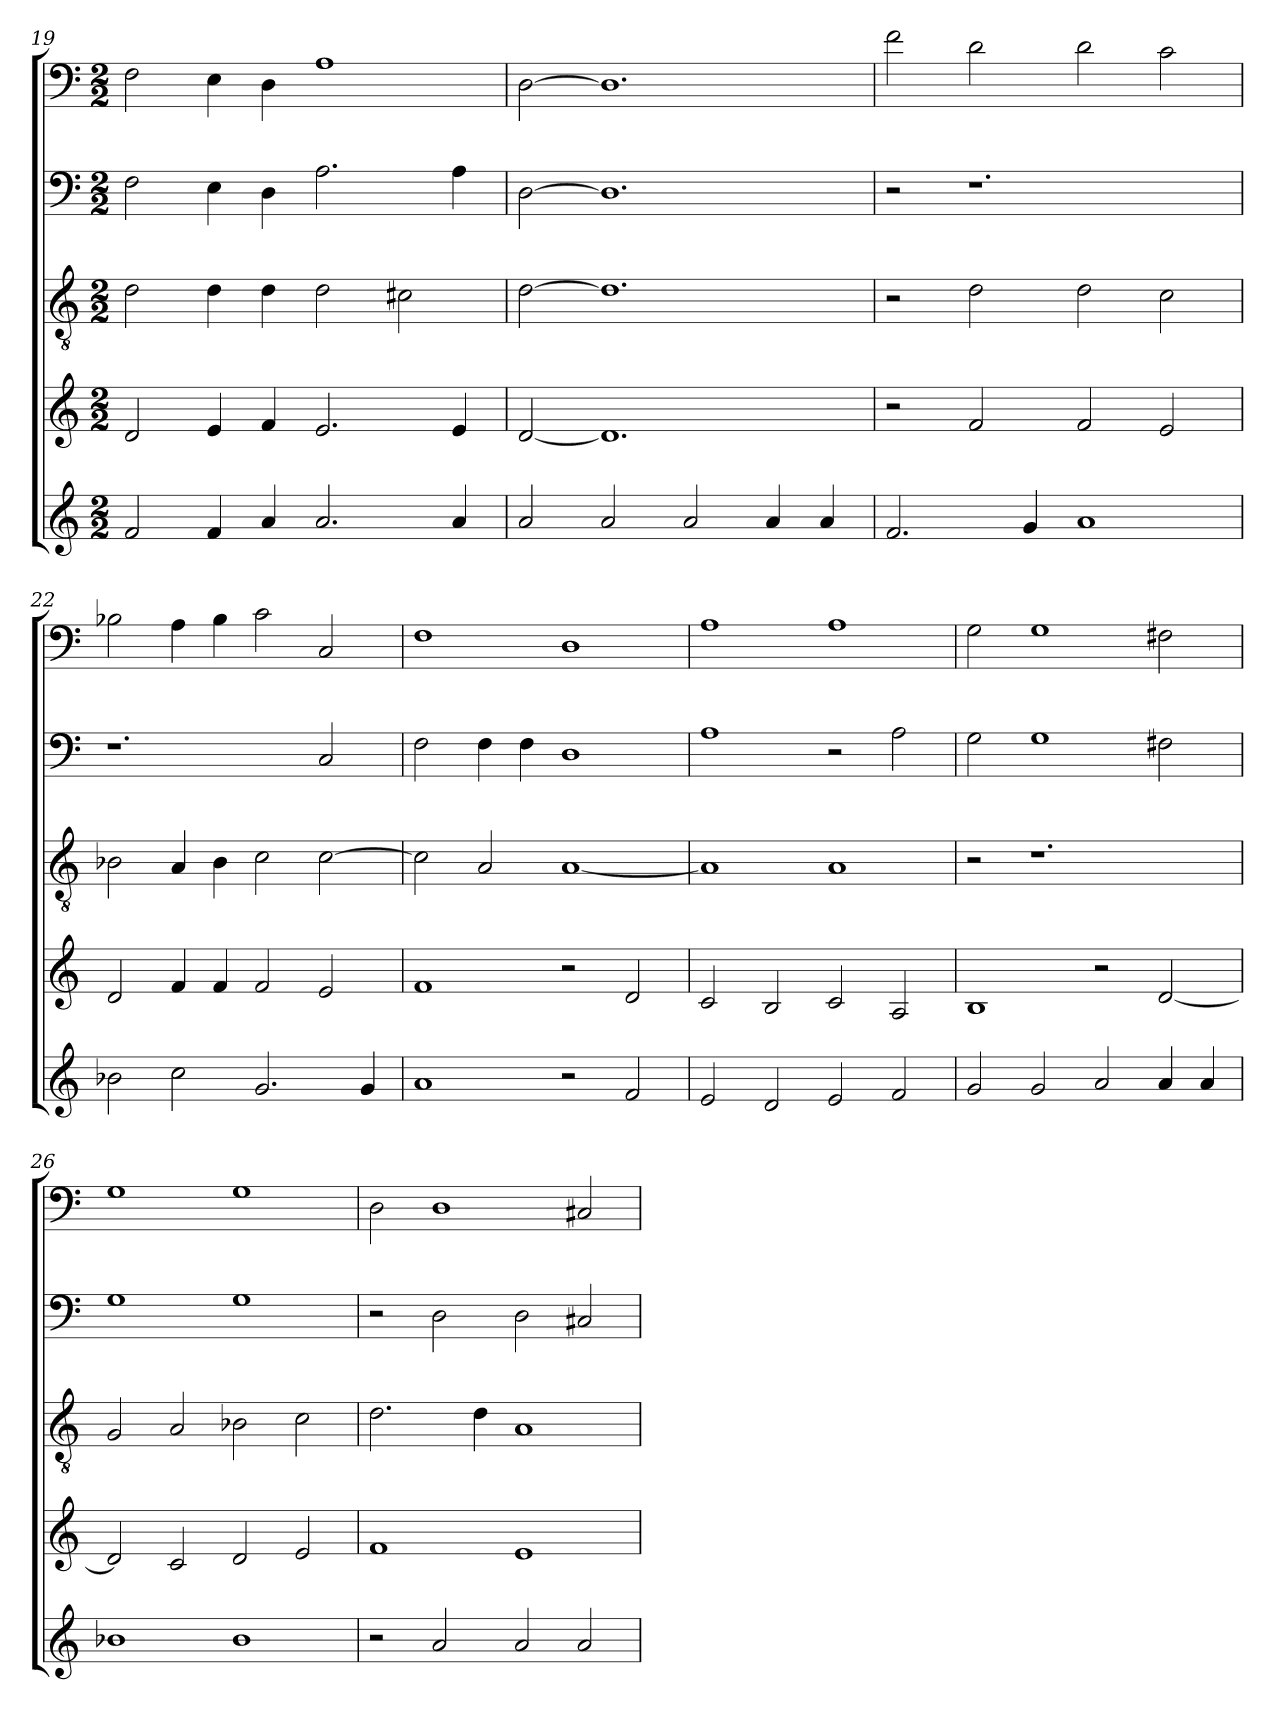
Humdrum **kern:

**kern	**kern	**kern	**kern	**kern
*part5	*part4	*part3	*part2	*part1
*staff5	*staff4	*staff3	*staff2	*staff1
*	*	*clefGv2	*clefF4	*clefF4
*k[]	*k[]	*k[]	*k[]	*k[]
*a:	*a:	*a:	*a:	*a:
*M2/2	*M2/2	*M2/2	*M2/2	*M2/2
=19	=19	=19	=19	=19
2f	2d	2d	2F	2F
4f	4e	4d	4E	4E
4a	4f	4d	4D	4D
2.a	2.e	2d	2.A	1A
.	.	2c#X	.	.
4a	4e	.	4A	.
=20	=20	=20	=20	=20
2a	[2d	[2d	[2D	[2D
2a	1.d]	1.d]	1.D]	1.D]
2a	.	.	.	.
4a	.	.	.	.
4a	.	.	.	.
=21	=21	=21	=21	=21
2.f	2r	2r	2r	2f
.	2f	2d	1.r	2d
4g	.	.	.	.
1a	2f	2d	.	2d
.	2e	2c	.	2c
=22	=22	=22	=22	=22
2b-X	2d	2B-X	1.r	2B-X
2cc	4f	4A	.	4A
.	4f	4B-	.	4B-
2.g	2f	2c	.	2c
.	2e	[2c	2C	2C
4g	.	.	.	.
=23	=23	=23	=23	=23
1a	1f	2c]	2F	1F
.	.	2A	4F	.
.	.	.	4F	.
2r	2r	[1A	1D	1D
2f	2d	.	.	.
=24	=24	=24	=24	=24
2e	2c	1A]	1A	1A
2d	2B	.	.	.
2e	2c	1A	2r	1A
2f	2A	.	2A	.
=25	=25	=25	=25	=25
2g	1B	2r	2G	2G
2g	.	1.r	1G	1G
2a	2r	.	.	.
4a	[2d	.	2F#X	2F#X
4a	.	.	.	.
=26	=26	=26	=26	=26
1b-X	2d]	2G	1G	1G
.	2c	2A	.	.
1b-	2d	2B-X	1G	1G
.	2e	2c	.	.
=27	=27	=27	=27	=27
2r	1f	2.d	2r	2D
2a	.	.	2D	1D
.	.	4d	.	.
2a	1e	1A	2D	.
2a	.	.	2C#X	2C#X
=	=	=	=	=
*-	*-	*-	*-	*-
